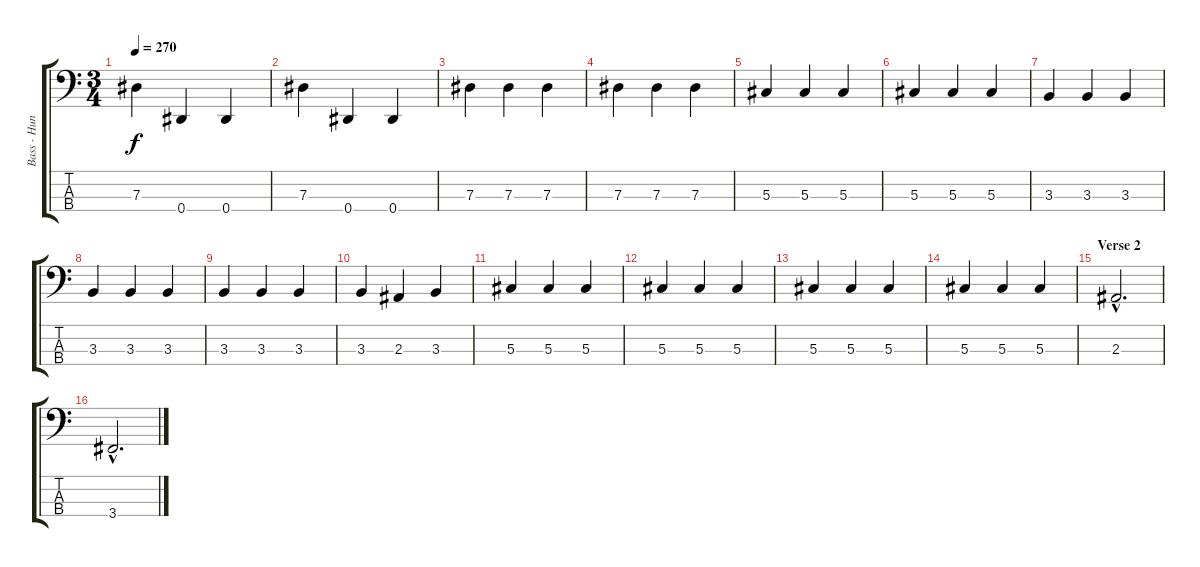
\track ("Bass - Hunter" "Bass - Hun") {instrument electricbasspick}
\staff {score tabs}
\tuning (Gb2 Db2 Ab1 Eb1) {hide}
\ts (3 4)
\tempo 270
\clef f4
\ks c
7.3.4{dy f} 0.4.4 0.4.4 |
7.3.4 0.4.4 0.4.4 |
7.3.4 7.3.4 7.3.4 |
7.3.4 7.3.4 7.3.4 |
5.3.4 5.3.4 5.3.4 |
5.3.4 5.3.4 5.3.4 |
3.3.4 3.3.4 3.3.4 |
3.3.4 3.3.4 3.3.4 |
3.3.4 3.3.4 3.3.4 |
3.3.4 2.3.4 3.3.4 |
5.3.4 5.3.4 5.3.4 |
5.3.4 5.3.4 5.3.4 |
5.3.4 5.3.4 5.3.4 |
5.3.4 5.3.4 5.3.4 |
\section ("" "Verse 2")
2.3{hac}.2{d} |
3.4{hac}.2{d}
